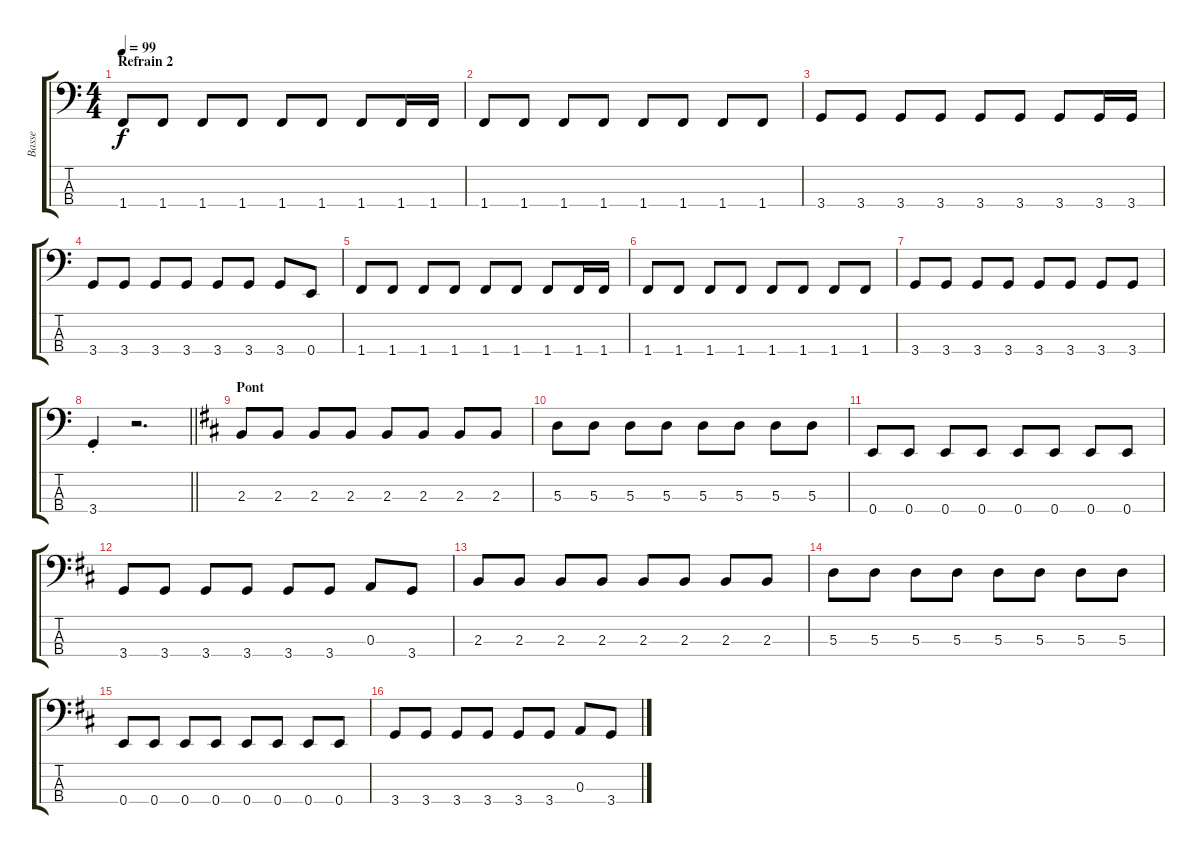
\track ("Basse" "Basse") {instrument electricbassfinger}
\staff {score tabs}
\tuning (G2 D2 A1 E1) {hide}
\ts (4 4)
\section ("" "Refrain 2")
\tempo 99
\clef f4
\ks c
1.4.8{dy f} 1.4.8 1.4.8 1.4.8 1.4.8 1.4.8 1.4.8 1.4.16 1.4.16 |
1.4.8 1.4.8 1.4.8 1.4.8 1.4.8 1.4.8 1.4.8 1.4.8 |
3.4.8 3.4.8 3.4.8 3.4.8 3.4.8 3.4.8 3.4.8 3.4.16 3.4.16 |
3.4.8 3.4.8 3.4.8 3.4.8 3.4.8 3.4.8 3.4.8 0.4.8 |
1.4.8 1.4.8 1.4.8 1.4.8 1.4.8 1.4.8 1.4.8 1.4.16 1.4.16 |
1.4.8 1.4.8 1.4.8 1.4.8 1.4.8 1.4.8 1.4.8 1.4.8 |
3.4.8 3.4.8 3.4.8 3.4.8 3.4.8 3.4.8 3.4.8 3.4.8 |
\barLineRight lightlight
3.4{st}.4 r.2{d} |
\section ("" "Pont")
\ks d
2.3.8 2.3.8 2.3.8 2.3.8 2.3.8 2.3.8 2.3.8 2.3.8 |
5.3.8 5.3.8 5.3.8 5.3.8 5.3.8 5.3.8 5.3.8 5.3.8 |
0.4.8 0.4.8 0.4.8 0.4.8 0.4.8 0.4.8 0.4.8 0.4.8 |
3.4.8 3.4.8 3.4.8 3.4.8 3.4.8 3.4.8 0.3.8 3.4.8 |
2.3.8 2.3.8 2.3.8 2.3.8 2.3.8 2.3.8 2.3.8 2.3.8 |
5.3.8 5.3.8 5.3.8 5.3.8 5.3.8 5.3.8 5.3.8 5.3.8 |
0.4.8 0.4.8 0.4.8 0.4.8 0.4.8 0.4.8 0.4.8 0.4.8 |
3.4.8 3.4.8 3.4.8 3.4.8 3.4.8 3.4.8 0.3.8 3.4.8
